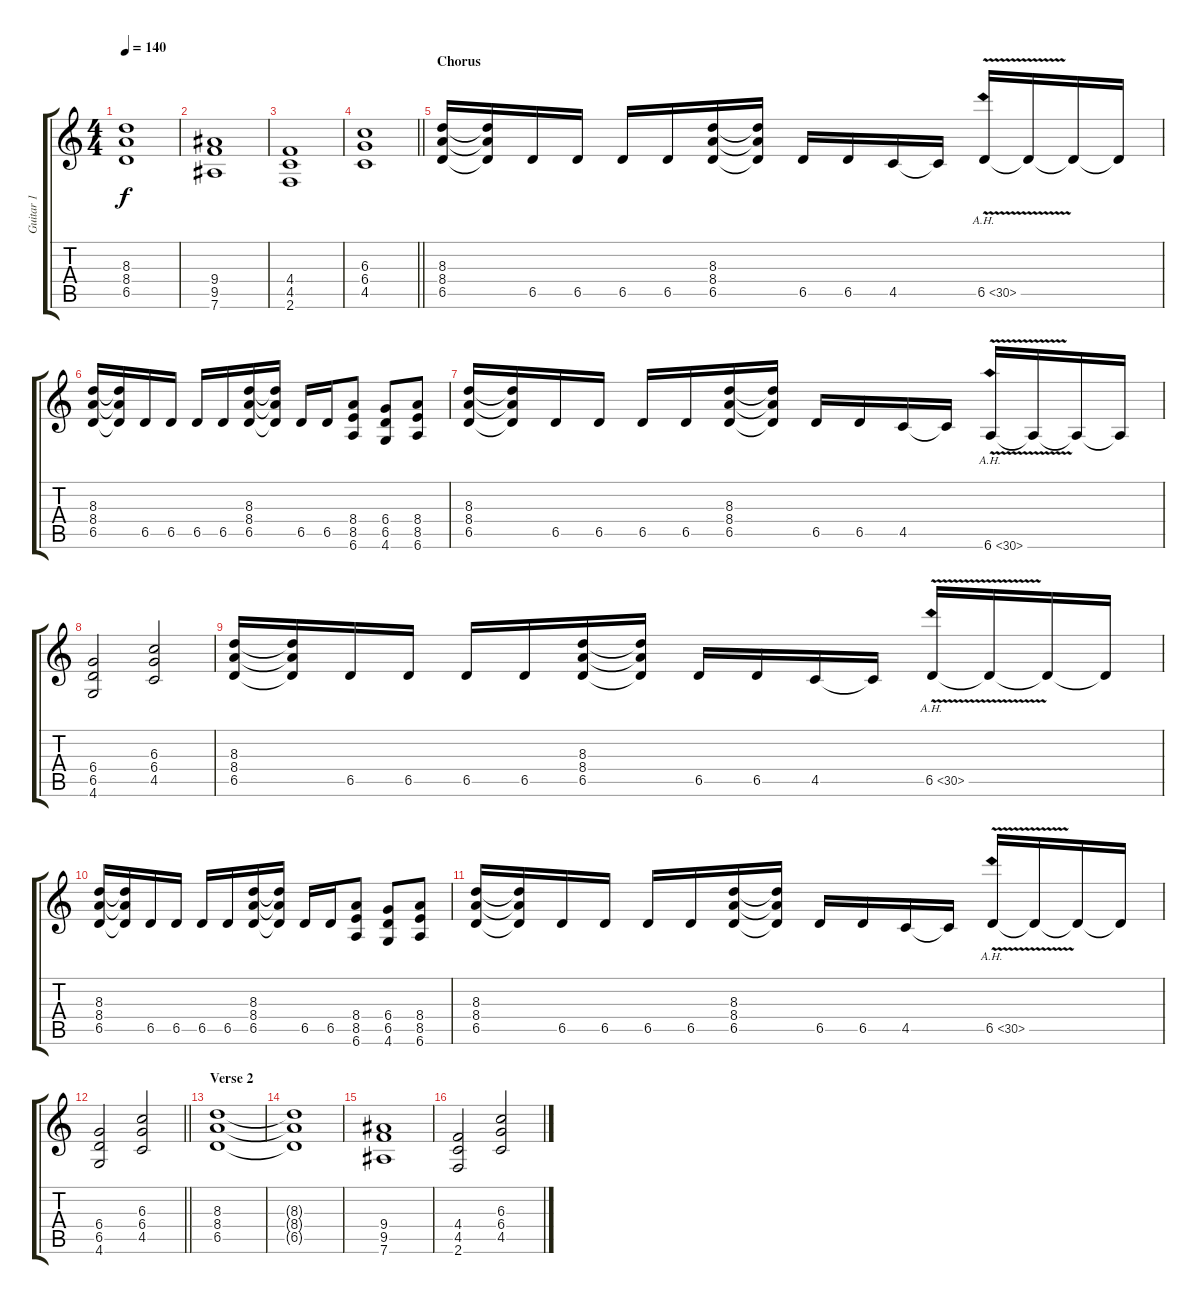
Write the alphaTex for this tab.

\track ("Guitar 1" "Guitar 1") {instrument distortionguitar}
\staff {score tabs}
\tuning (Eb4 Bb3 Gb3 Db3 Ab2 Eb2) {hide}
\ts (4 4)
\tempo 140
\clef g2
\ks c
(8.3 8.4 6.5).1{dy f} |
(9.4 9.5 7.6).1 |
(4.4 4.5 2.6).1 |
\barLineRight lightlight
(6.3 6.4 4.5).1 |
\section ("" "Chorus")
(8.3 8.4 6.5).16 (8.3{t} 8.4{t} 6.5{t}).16 6.5.16 6.5.16 6.5.16 6.5.16 (8.3 8.4 6.5).16 (8.3{t} 8.4{t} 6.5{t}).16 6.5.16 6.5.16 4.5.16 4.5{t}.16 6.5{ah 24 v}.16 6.5{t}.16 6.5{t}.16 6.5{t}.16 |
(8.3 8.4 6.5).16 (8.3{t} 8.4{t} 6.5{t}).16 6.5.16 6.5.16 6.5.16 6.5.16 (8.3 8.4 6.5).16 (8.3{t} 8.4{t} 6.5{t}).16 6.5.16 6.5.16 (8.4 8.5 6.6).8 (6.4 6.5 4.6).8 (8.4 8.5 6.6).8 |
(8.3 8.4 6.5).16 (8.3{t} 8.4{t} 6.5{t}).16 6.5.16 6.5.16 6.5.16 6.5.16 (8.3 8.4 6.5).16 (8.3{t} 8.4{t} 6.5{t}).16 6.5.16 6.5.16 4.5.16 4.5{t}.16 6.6{ah 24 v}.16 6.6{t}.16 6.6{t}.16 6.6{t}.16 |
(6.4 6.5 4.6).2 (6.3 6.4 4.5).2 |
(8.3 8.4 6.5).16 (8.3{t} 8.4{t} 6.5{t}).16 6.5.16 6.5.16 6.5.16 6.5.16 (8.3 8.4 6.5).16 (8.3{t} 8.4{t} 6.5{t}).16 6.5.16 6.5.16 4.5.16 4.5{t}.16 6.5{ah 24 v}.16 6.5{t}.16 6.5{t}.16 6.5{t}.16 |
(8.3 8.4 6.5).16 (8.3{t} 8.4{t} 6.5{t}).16 6.5.16 6.5.16 6.5.16 6.5.16 (8.3 8.4 6.5).16 (8.3{t} 8.4{t} 6.5{t}).16 6.5.16 6.5.16 (8.4 8.5 6.6).8 (6.4 6.5 4.6).8 (8.4 8.5 6.6).8 |
(8.3 8.4 6.5).16 (8.3{t} 8.4{t} 6.5{t}).16 6.5.16 6.5.16 6.5.16 6.5.16 (8.3 8.4 6.5).16 (8.3{t} 8.4{t} 6.5{t}).16 6.5.16 6.5.16 4.5.16 4.5{t}.16 6.5{ah 24 v}.16 6.5{t}.16 6.5{t}.16 6.5{t}.16 |
\barLineRight lightlight
(6.4 6.5 4.6).2 (6.3 6.4 4.5).2 |
\section ("" "Verse 2")
(8.3 8.4 6.5).1 |
(8.3{t} 8.4{t} 6.5{t}).1 |
(9.4 9.5 7.6).1 |
(4.4 4.5 2.6).2 (6.3 6.4 4.5).2
